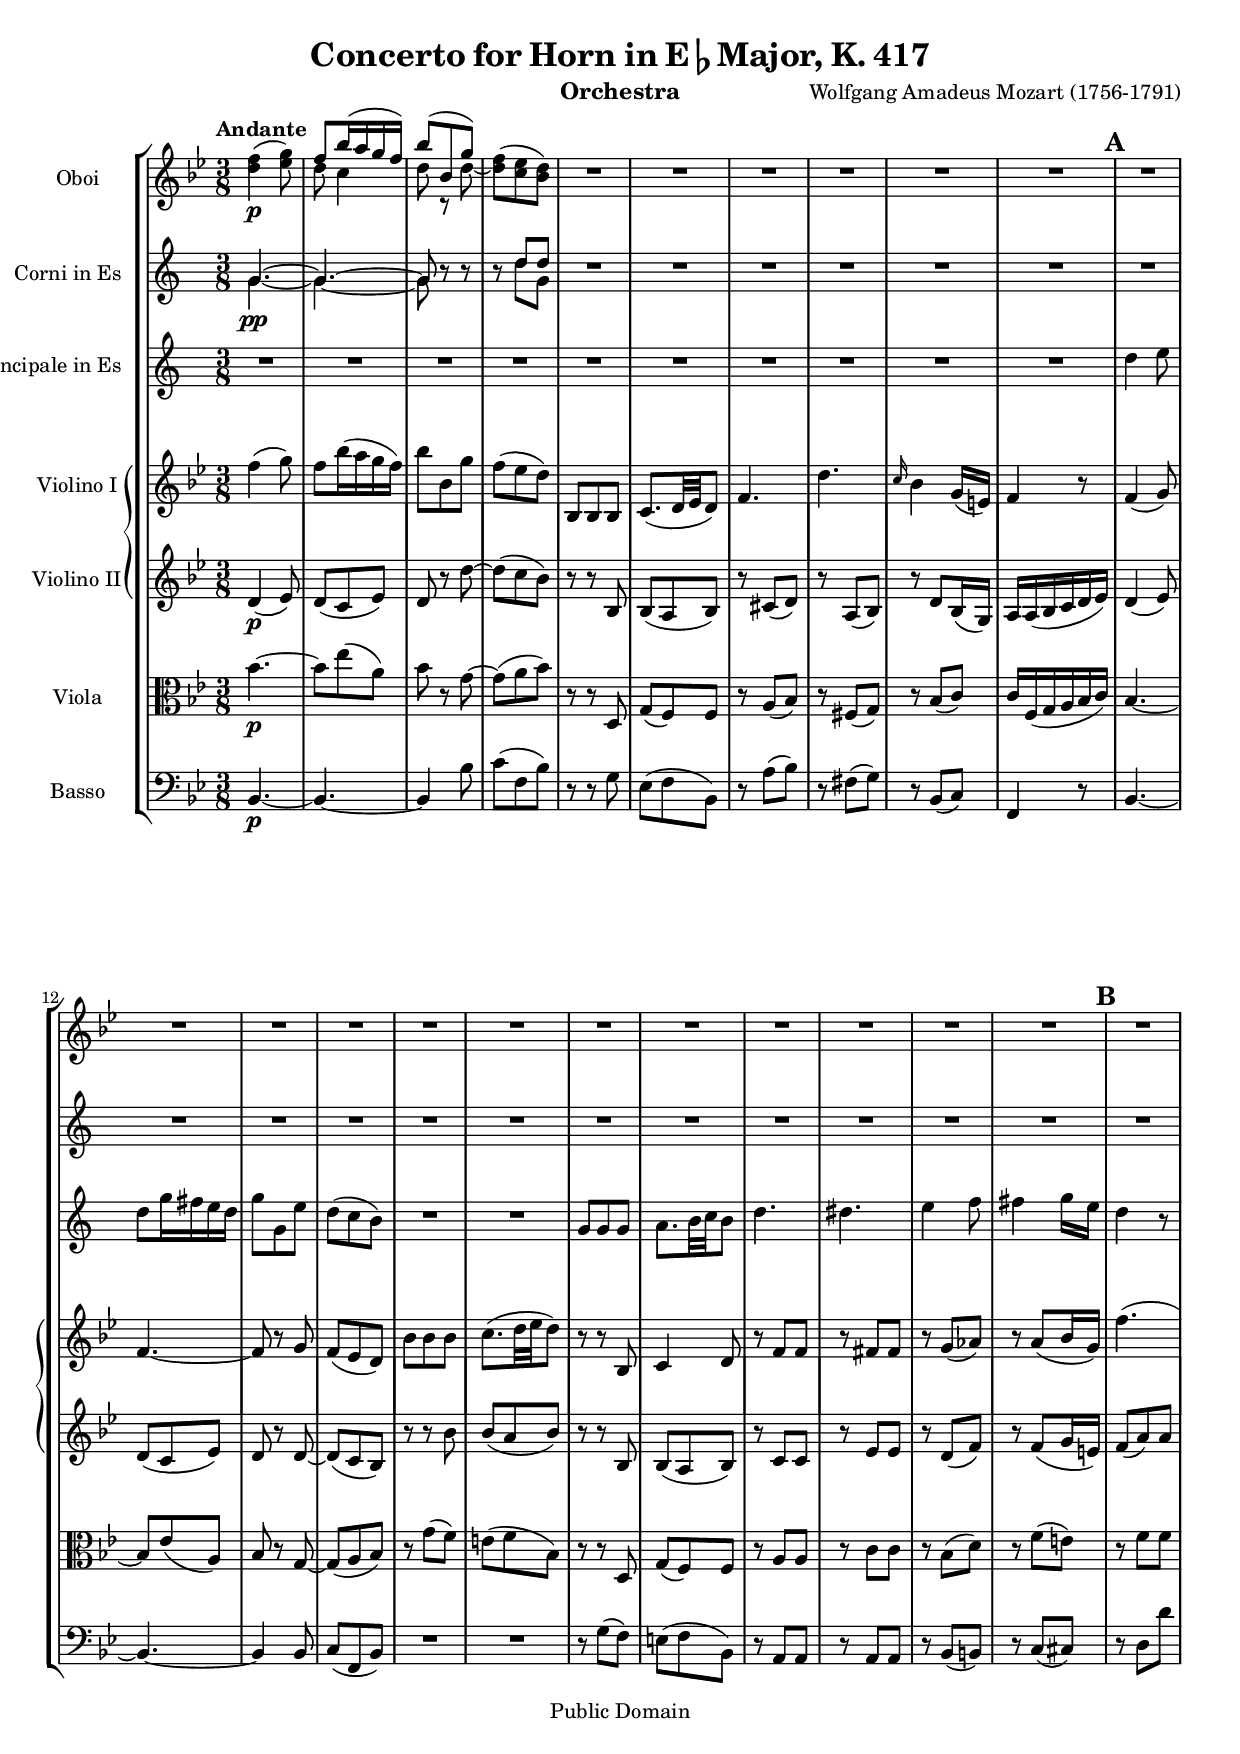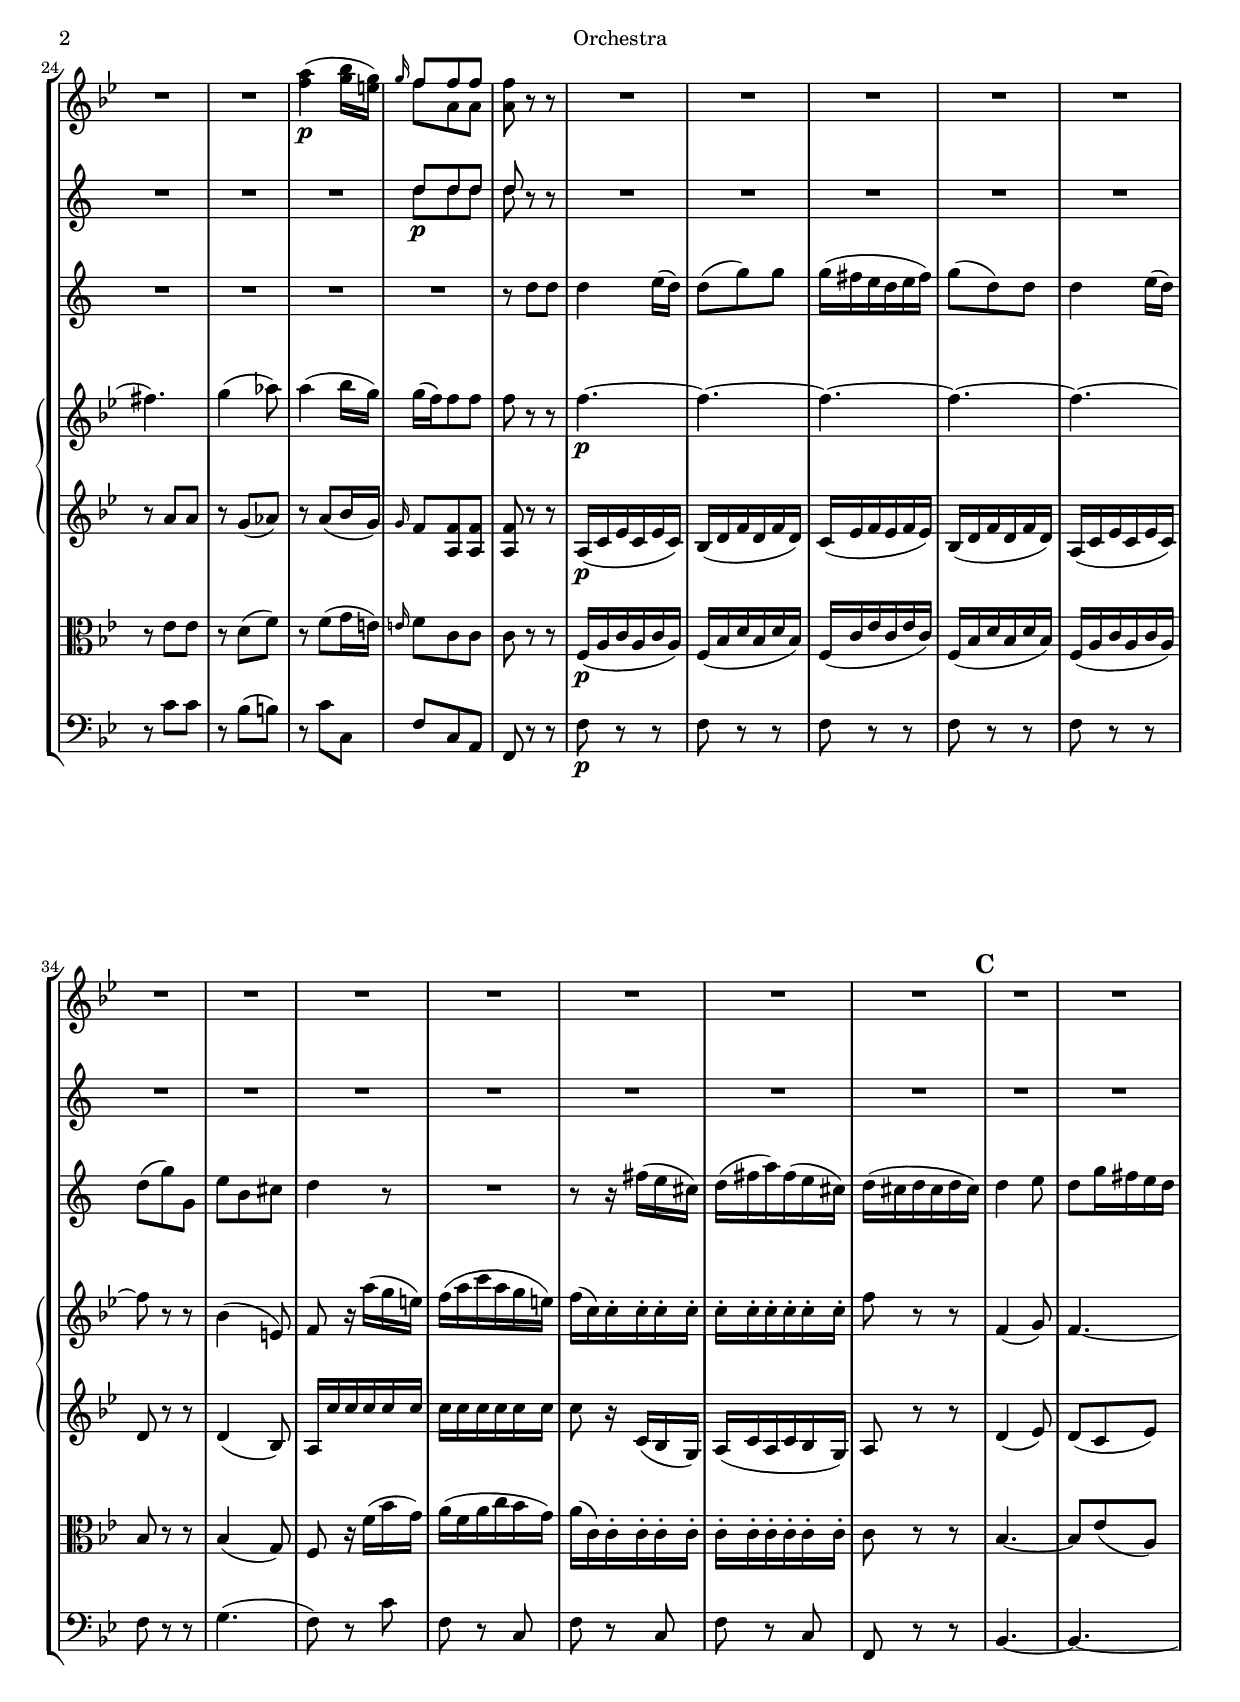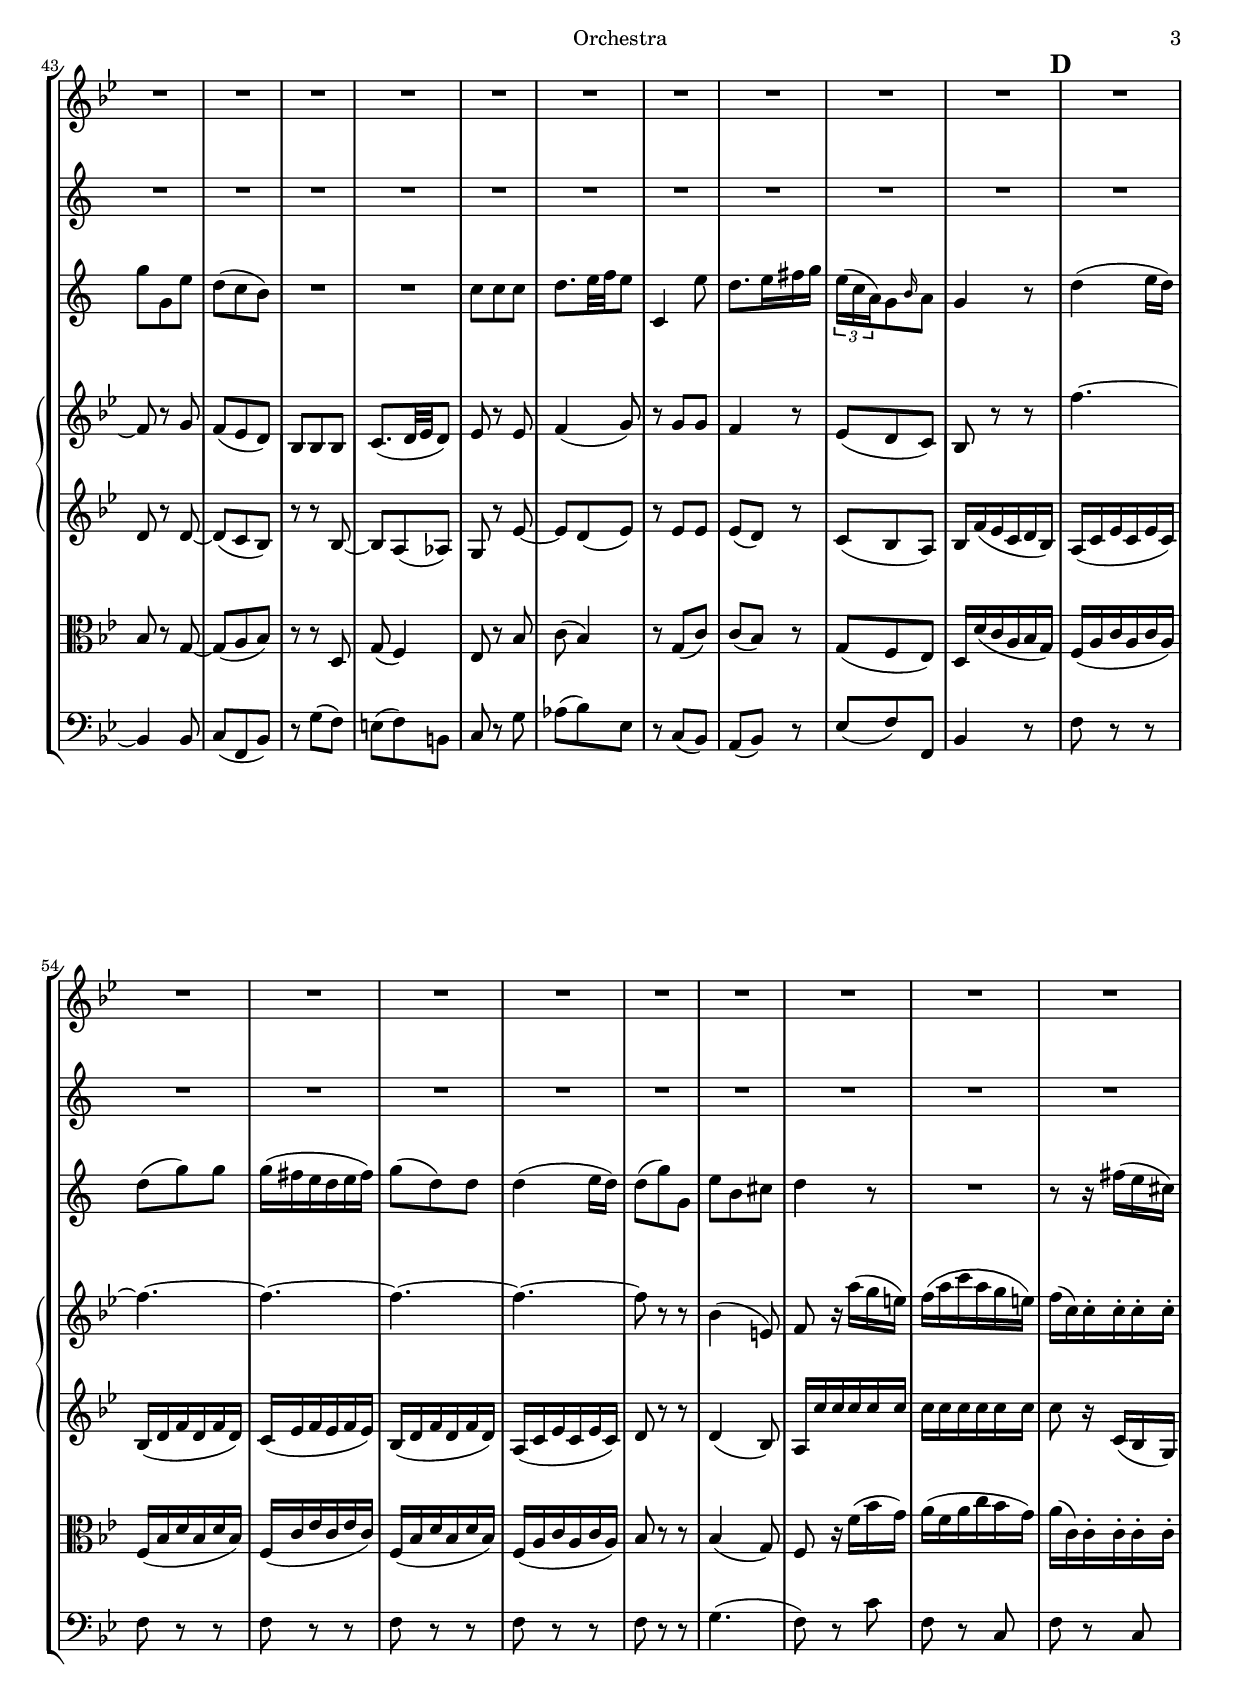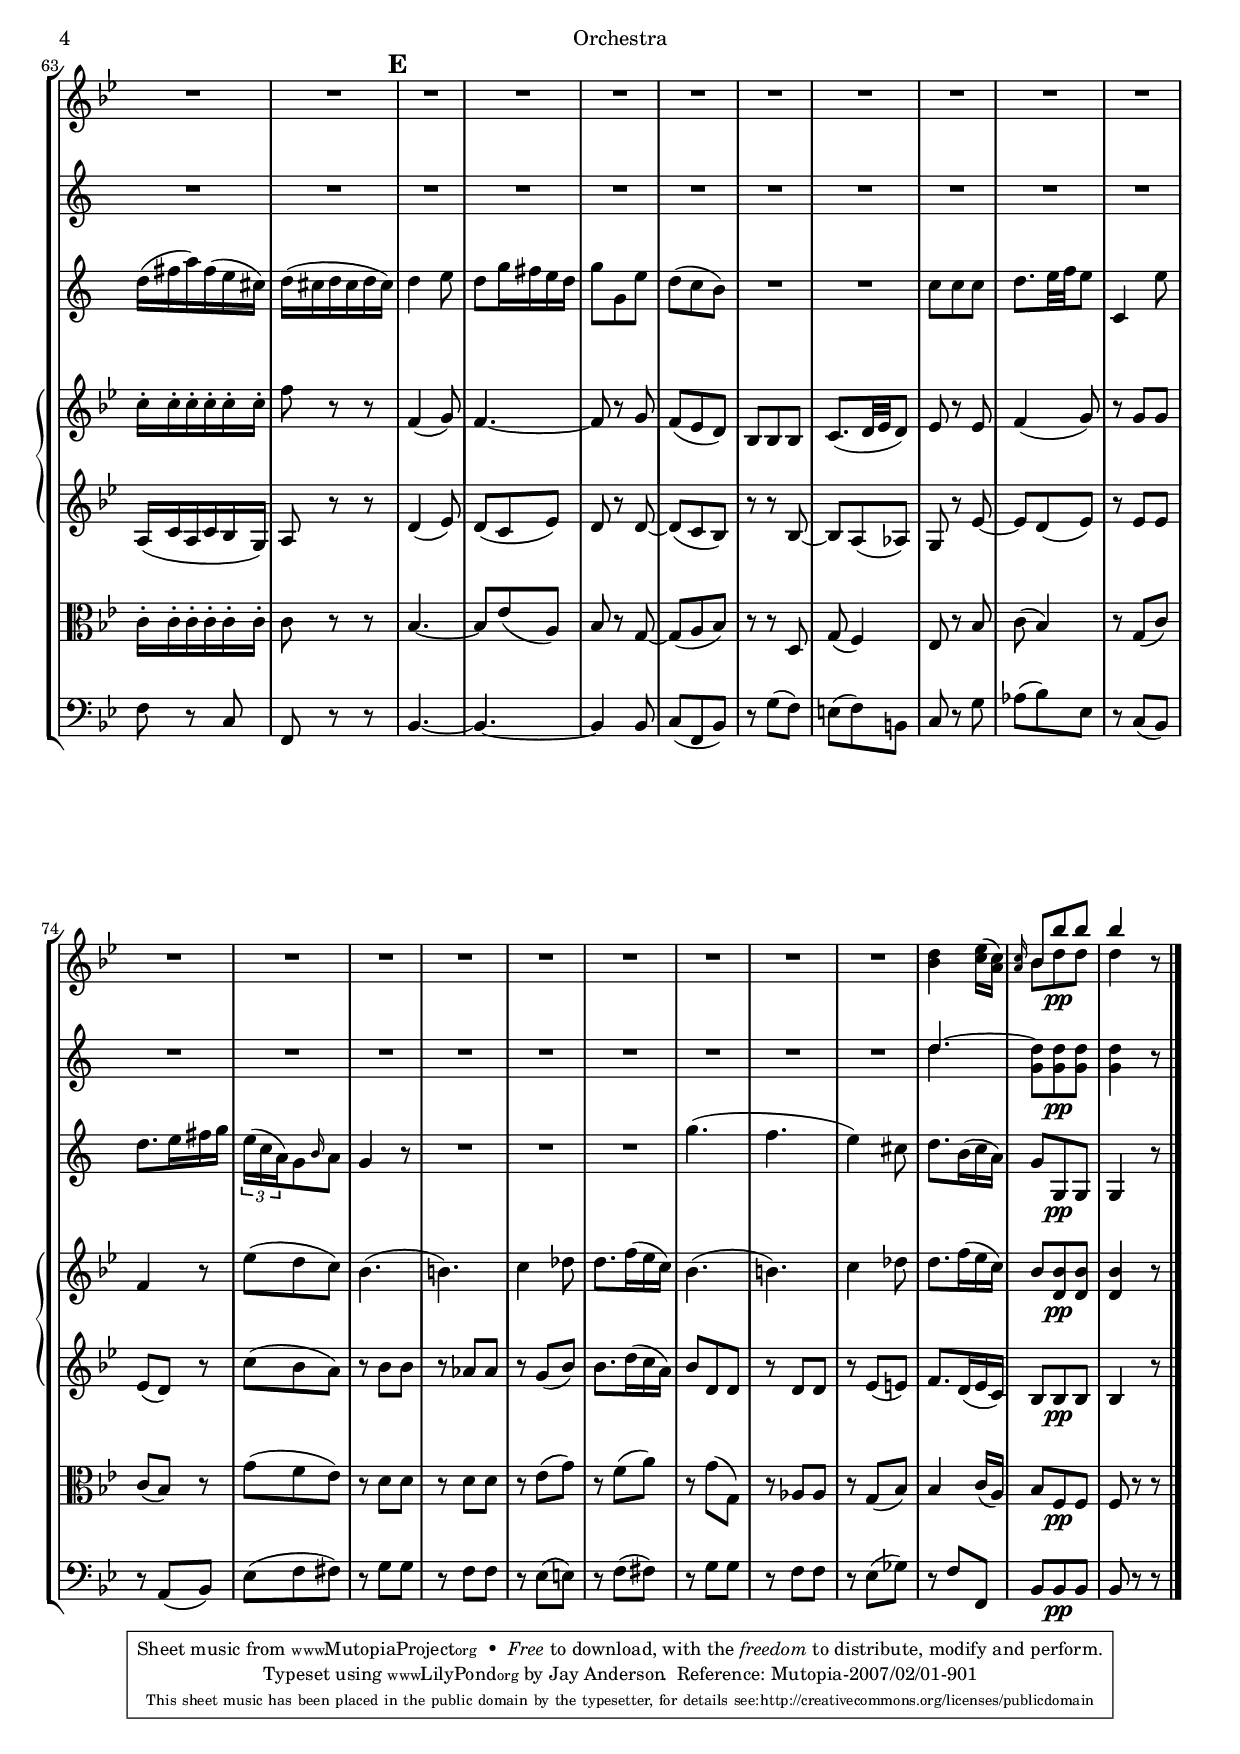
\version "2.13.10"

\version "2.13.10"

\include "defs.lyi"

oboesMvtII = \relative c''
{
  \key bes \major
  <f d>4(\p <g ees>8) |
  <<
    \new Voice
    {
      \voiceOne
      f8 bes16( a g f) |
      bes8( bes, g') |
    }
    {
      \voiceTwo
      d8 c4 |
      d8 r d~ |
    }
  >> \oneVoice |
  <f d>8( <ees c> <d bes>) |
  R4.*21 |
  <a' f>4(\p <bes g>16 <g e>) |
  \grace g16
  <<
    \new Voice
    {
      \voiceOne
      f8 f f |
    }
    {
      \voiceTwo
      f8 a, a |
    }
  >> \oneVoice |
  <f' a,>8 r r |
  R4.*54 |
  <d bes>4 <ees c>16( <c a>) |
  \grace <c a>16
  <<
    \new Voice
    {
      \voiceOne
      bes8 bes' bes | bes4
    }
    {
      \voiceTwo
      bes,8 d\pp d | d4
    }
  >> \oneVoice r8 |
}


\version "2.13.10"

\include "defs.lyi"

hornsMvtII = \relative c''
{
  \key c \major
  \transposition ees
  << { g4.~ | g~ | g8 } \\ { g4.~\pp | g~ | g8 }
  >> r8 r |
  r << {d' d} \\ {d g,} >> |
  R4.*22 |
  << {d'8 d d | d} \\ {d\p d d | d} >> r8 r |
  R4.*54 |
  <<
    {\voiceOne d4.~}
    \new Voice {\voiceTwo d4.}
  >> \oneVoice |
  <d g,>8 <d g,>\pp <d g,> |
  <d g,>4 r8 |
}


\version "2.13.10"

hornMvtII = \relative c''
{
  \key c \major
  \transposition ees
  R4.*10 |

  d4 e8 |
  d g16 fis e d |
  g8 g, e' |
  d( c b) |
  R4.*2 |
  g8 g g |
  a8. b32 c b8 |
  d4. |
  dis |
  e4 f8 |
  fis4 g16 e |

  d4 r8 |
  R4.*4 |
  r8 d d |
  d4 e16( d) |
  d8( g) g |
  g16( fis e d e fis) |
  g8( d) d |
  d4 e16( d) |
  d8( g) g, |
  e' b cis |
  d4 r8 |
  R4. |
  r8 r16 fis( e cis) |
  d( fis a) fis( e cis) |
  d( cis d cis d cis) |

  d4 e8 |
  d8 g16 fis e d |
  g8 g, e' |
  d( c b) |
  R4.*2 |
  c8 c c |
  d8. e32 f e8 |
  c,4 e'8 |
  %TODO: I don't like this tweak. Find a better way.
  d8.
    \set stemLeftBeamCount = #1
    \set stemRightBeamCount = #2
    e16
    \set stemLeftBeamCount = #2
    fis g |
  \times 2/3 {e( c a)} g8 \grace b16 a8 |
  g4 r8 |

  d'4( e16 d) |
  d8( g) g |
  g16( fis e d e fis) |
  g8( d) d |
  d4( e16 d) |
  d8( g) g, |
  e' b cis |
  d4 r8 |
  R4. |
  r8 r16 fis( e cis) |
  d( fis a) fis( e cis) |
  d( cis d cis d cis) |

  d4 e8 |
  d8 g16 fis e d |
  g8 g, e' |
  d( c b) |
  R4.*2 |
  c8 c c |
  d8. e32 f e8 |
  c,4 e'8 |
  %TODO: I don't like this tweak. Find a better way.
  d8.
    \set stemLeftBeamCount = #1
    \set stemRightBeamCount = #2
    e16
    \set stemLeftBeamCount = #2
    fis g |
  \times 2/3 {e( c a)} g8 \grace b16 a8 |
  g4 r8 |
  R4.*3 |
  g'4.( |
  f |
  e4) cis8 |
  d8.
    \set stemLeftBeamCount = #1
    \set stemRightBeamCount = #2
    b16(
    \set stemLeftBeamCount = #2
    c a) |
  g8 g,\pp g |
  g4 r8 | \bar "|."
}


\version "2.13.10"

\include "defs.lyi"

violinIMvtII = \relative c''
{
  \key bes \major
  f4( g8) |
  f8 bes16( a g f) |
  bes8 bes, g' |
  f( ees d) |
  bes, bes bes |
  c8.( d32 ees d8) |
  f4. |
  d' |
  \grace c16 bes4 g16( e) |
  f4 r8 |
  f4( g8) |
  f4.~ |
  f8 r g |
  f( ees d) |
  bes' bes bes |
  c8.( d32 ees d8) |
  r r bes, |
  c4 d8 |
  r f f |
  r fis fis |
  r g( aes) |
  r a( bes16 g) |
  f'4.( | fis) |
  g4( aes8) |
  a4( bes16 g) |
  g( f) f8 f |
  f r r |
  f4.~\p | \repeat unfold 4 f~ | f8 r r |
  bes,4( e,8) |
  f r16 a'( g e) |
  f( a c a g e) |
  f( c) c-. c-. c-. c-. |
  c-. c-. c-. c-. c-. c-. |
  f8 r r |
  f,4( g8) |
  f4.~ |
  f8 r g |
  f( ees d) |
  bes bes bes |
  c8.( d32 ees d8) |
  ees r ees |
  f4( g8) |
  r g g |
  f4 r8 |
  ees( d c) |
  bes r r |
  \repeat unfold 5 f''4.~ | f8 r r |
  bes,4( e,8) |
  f r16 a'( g e) |
  f( a c a g e) |
  f( c) c-. c-. c-. c-. |
  c-. c-. c-. c-. c-. c-. |
  f8 r r |
  f,4( g8) |
  f4.~ |
  f8 r g |
  f( ees d) |
  bes bes bes |
  c8.( d32 ees d8) |
  ees r ees |
  f4( g8) |
  r g g |
  f4 r8 |
  ees'( d c) |
  \repeat unfold 2
  {
    bes4.( | b) |
    c4 des8 |
    d8.
      \set stemLeftBeamCount = #1
      \set stemRightBeamCount = #2
      f16(
      \set stemLeftBeamCount = #2
      ees c) |
  }
  bes8 <bes d,>\pp <bes d,> |
  <bes d,>4 r8 |
}


\version "2.13.10"

\include "defs.lyi"

violinIIMvtII = \relative c'
{
  \key bes \major
  d4(\p ees8) |
  d( c ees) |
  d r d'~ |
  d( c bes) |
  r r bes, |
  bes( a bes) |
  r cis( d) |
  r a( bes) |
  r d bes16( g) |
  a a( bes c d ees) |
  d4( ees8) |
  d( c ees) |
  d r d~ |
  d( c bes) |
  r r bes' |
  bes( a bes) |
  r r bes, |
  bes( a bes) |
  r c c |
  r ees ees |
  r d( f) |
  r f( g16 e) |
  f8( a) a |
  r a a |
  r g( aes) |
  r a( bes16 g) |
  \grace g16 f8 <f a,> <f a,> |
  <f a,> r r |
  a,16(\p c ees c ees c) |
  bes( d f d f d) |
  c( ees f ees f ees) |
  bes( d f d f d) |
  a( c ees c ees c) |
  d8 r r |
  d4( bes8) |
  a16 c' c c c c |
  c c c c c c |
  c8 r16 c,( bes g) |
  a( c a c bes g) |
  a8 r r |
  d4( ees8) |
  d( c ees) |
  d r d~ |
  d( c bes) |
  r r bes~ |
  bes a( aes) |
  g r ees'~ |
  ees d( ees) |
  r ees ees |
  ees( d) r |
  c( bes a) |
  bes16 f'( ees c d bes) |
  a16( c ees c ees c) |
  bes( d f d f d) |
  c( ees f ees f ees) |
  bes( d f d f d) |
  a( c ees c ees c) |
  d8 r r |
  d4( bes8) |
  a16 c' c c c c |
  c c c c c c |
  c8 r16 c,( bes g) |
  a( c a c bes g) |
  a8 r r |
  d4( ees8) |
  d( c ees) |
  d r d~ |
  d( c bes) |
  r r bes~ |
  bes a( aes) |
  g r ees'~ |
  ees d( ees) |
  r ees ees |
  ees( d) r |
  c'( bes a) |
  r bes bes |
  r aes aes |
  r g( bes) |
  bes8.
    \set stemLeftBeamCount = #1
    \set stemRightBeamCount = #2
    d16(
    \set stemLeftBeamCount = #2
    c a) |
  bes8 d, d |
  r d d |
  r ees( e) |
  f8.
    \set stemLeftBeamCount = #1
    \set stemRightBeamCount = #2
    d16(
    \set stemLeftBeamCount = #2
    ees c) |
  bes8 bes\pp bes |
  bes4 r8 |
}


\version "2.13.10"

\include "defs.lyi"

violaMvtII = \relative c''
{
  \key bes \major
  \clef alto
  bes4.~\p |
  bes8 ees( a,) |
  bes r g~ |
  g( a bes) |
  r r d,, |
  g( f) f |
  r a( bes) |
  r fis( g) |
  r bes( c) |
  c16 f,( g a bes c) |
  bes4.~ |
  bes8 ees( a,) |
  bes r g~ |
  g( a bes) |
  r g'( f) |
  e( f bes,) |
  r r d, |
  g( f) f |
  r a a |
  r c c |
  r bes( d) |
  r f( e) |
  r f f |
  r ees ees |
  r d( f) |
  r f( g16 e) |
  \grace e16 f8 c c |
  c r r |
  f,16(\p a c a c a) |
  f( bes d bes d bes) |
  f( c' ees c ees c) |
  f,( bes d bes d bes) |
  f( a c a c a) |
  bes8 r r |
  bes4( g8) |
  f8 r16 f'( bes g) |
  a( f a c bes g) |
  a( c,) c-. c-. c-. c-. |
  c-. c-. c-. c-. c-. c-. |
  c8 r r |
  bes4.~ |
  bes8 ees( a,) |
  bes r g~ |
  g( a bes) |
  r r d, |
  g( f4) |
  ees8 r bes' |
  c( bes4) |
  r8 g( c) |
  c( bes) r |
  g( f ees) |
  d16 d'( c a bes g) |
  f16( a c a c a) |
  f( bes d bes d bes) |
  f( c' ees c ees c) |
  f,( bes d bes d bes) |
  f( a c a c a) |
  bes8 r r |
  bes4( g8) |
  f r16 f'( bes g) |
  a( f a c bes g) |
  a( c,) c-. c-. c-. c-. |
  c-. c-. c-. c-. c-. c-. |
  c8 r r |
  bes4.~ |
  bes8 ees( a,) |
  bes r g~ |
  g( a bes) |
  r r d, |
  g( f4) |
  ees8 r bes' |
  c8( bes4) |
  r8 g( c) |
  c( bes) r |
  g'( f ees) |
  r d d |
  r d d |
  r ees( g) |
  r f( a) |
  r g( g,) |
  r aes aes |
  r g( bes) |
  bes4 c16( a) |
  bes8 f\pp f |
  f r r |
}


\version "2.13.10"

\include "defs.lyi"

bassMvtII = \relative c
{
  \key bes \major
  \clef bass
  bes4.~\p | bes~ | bes4 bes'8 |
  c( f, bes) |
  r r g |
  ees( f bes,) |
  r a'( bes) |
  r fis( g) |
  r bes,( c) |
  f,4 r8 |
  bes4.~ | bes~ | bes4 bes8 |
  c( f, bes) |
  R4.*2 |
  r8 g'( f) |
  e( f bes,) |
  r a a |
  r a a |
  r bes( b) |
  r c( cis) |
  r d d' |
  r c c |
  r bes( b) |
  r c c, |
  f c a |
  f r r |
  f'\p r r | \repeat unfold 5 {f r r |}
  g4.( |
  f8) r c' |
  \repeat unfold 3 {f, r c |}
  f, r r |
  bes4.~ | bes~ | bes4 bes8 |
  c( f, bes) |
  r g'( f) |
  e( f) b, |
  c r g' |
  aes( bes) ees, |
  r c( bes) |
  a( bes) r
  ees( f) f, |
  bes4 r8 |
  \repeat unfold 6 {f' r r |}
  g4.( |
  f8) r c' |
  \repeat unfold 3 {f, r c |}
  f, r r |
  bes4.~ | bes~ | bes4 bes8 |
  c( f, bes) |
  r g'( f) |
  e( f) b, |
  c r g' |
  aes( bes) ees, |
  r c( bes) |
  r a( bes) |
  ees( f fis) |
  r g g |
  r f f |
  r ees( e) |
  r f( fis) |
  r g g |
  r f f |
  r ees( ges) |
  r f f, |
  bes bes\pp bes |
  bes r r |
}



instrument = "Orchestra"

\paper
{
  %between-system-padding = #0.1
  %between-system-space = #0.1
  ragged-last-bottom = ##f
}

#(set-global-staff-size 18)

\book
{
  \include "Header.lyi"
  \score
  {
    \new StaffGroup
    <<
      \new Staff
      {
        \set Staff.midiInstrument = "oboe"
        \set Staff.instrumentName = "Oboi"
        %\set Staff.shortInstrumentName = "Ob"
        \oboesMvtII
      }
      \new Staff
      {
        \set Staff.midiInstrument = "french horn"
        \set Staff.instrumentName = "Corni in Es"
        %\set Staff.shortInstrumentName = "Cor"
        \hornsMvtII
      }
      \new Staff
      {
        \set Staff.midiInstrument = "french horn"
        \set Staff.instrumentName = "Corno Principale in Es"
        %\set Staff.shortInstrumentName = "Cor"
        << \hornMvtII \outlineMvtII >>
      }
      \new GrandStaff
      <<
        \new Staff
        {
          \set Staff.midiInstrument = "violin"
          \set Staff.instrumentName = "Violino I"
          %\set Staff.shortInstrumentName = "Vn I"
          \violinIMvtII
        }
        \new Staff
        {
          \set Staff.midiInstrument = "violin"
          \set Staff.instrumentName = "Violino II"
          %\set Staff.shortInstrumentName = "Vn II"
          \violinIIMvtII
        }
      >>
      \new Staff
      {
        \set Staff.midiInstrument = "viola"
        \set Staff.instrumentName = "Viola"
        %\set Staff.shortInstrumentName = "Va"
        \violaMvtII
      }
      \new Staff
      {
        \set Staff.midiInstrument = "cello"
        \set Staff.instrumentName = "Basso"
        %\set Staff.shortInstrumentName = "Ba"
        \bassMvtII
      }
    >>
    \layout{}
    \midi
    {
      \context
      {
        \Score
        tempoWholesPerMinute = #(ly:make-moment 72 8)
      }
    }
  }
}

